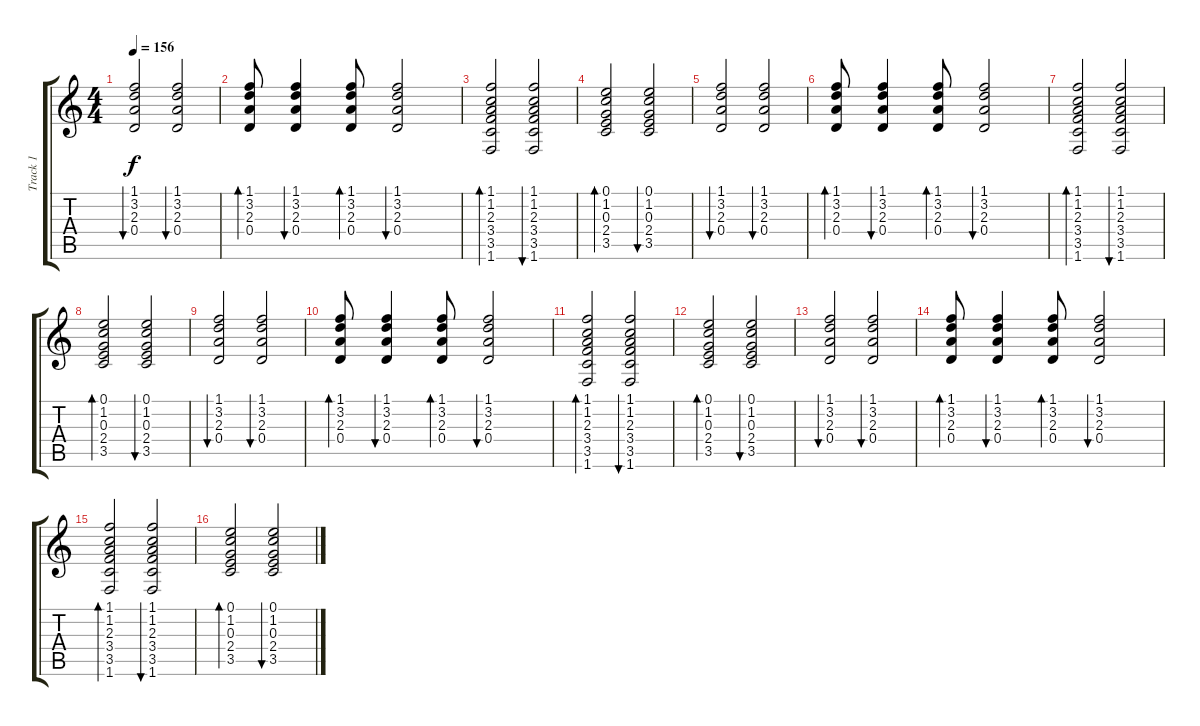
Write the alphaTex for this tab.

\track ("Track 1" "Track 1") {instrument acousticguitarnylon}
\staff {score tabs}
\tuning (E4 B3 G3 D3 A2 E2) {hide}
\ts (4 4)
\tempo 156
\clef g2
\ks c
(1.1 3.2 2.3 0.4).2{bu 60 dy f instrument acousticguitarnylon} (1.1 3.2 2.3 0.4).2{bu 60} |
(1.1 3.2 2.3 0.4).8{bd 60} (1.1 3.2 2.3 0.4).4{bu 60} (1.1 3.2 2.3 0.4).8{bd 60} (1.1 3.2 2.3 0.4).2{bu 60} |
(1.1 1.2 2.3 3.4 3.5 1.6).2{bd 60} (1.1 1.2 2.3 3.4 3.5 1.6).2{bu 60} |
(0.1 1.2 0.3 2.4 3.5).2{bd 60} (0.1 1.2 0.3 2.4 3.5).2{bu 60} |
(1.1 3.2 2.3 0.4).2{bu 60} (1.1 3.2 2.3 0.4).2{bu 60} |
(1.1 3.2 2.3 0.4).8{bd 60} (1.1 3.2 2.3 0.4).4{bu 60} (1.1 3.2 2.3 0.4).8{bd 60} (1.1 3.2 2.3 0.4).2{bu 60} |
(1.1 1.2 2.3 3.4 3.5 1.6).2{bd 60} (1.1 1.2 2.3 3.4 3.5 1.6).2{bu 60} |
(0.1 1.2 0.3 2.4 3.5).2{bd 60} (0.1 1.2 0.3 2.4 3.5).2{bu 60} |
(1.1 3.2 2.3 0.4).2{bu 60} (1.1 3.2 2.3 0.4).2{bu 60} |
(1.1 3.2 2.3 0.4).8{bd 60} (1.1 3.2 2.3 0.4).4{bu 60} (1.1 3.2 2.3 0.4).8{bd 60} (1.1 3.2 2.3 0.4).2{bu 60} |
(1.1 1.2 2.3 3.4 3.5 1.6).2{bd 60} (1.1 1.2 2.3 3.4 3.5 1.6).2{bu 60} |
(0.1 1.2 0.3 2.4 3.5).2{bd 60} (0.1 1.2 0.3 2.4 3.5).2{bu 60} |
(1.1 3.2 2.3 0.4).2{bu 60} (1.1 3.2 2.3 0.4).2{bu 60} |
(1.1 3.2 2.3 0.4).8{bd 60} (1.1 3.2 2.3 0.4).4{bu 60} (1.1 3.2 2.3 0.4).8{bd 60} (1.1 3.2 2.3 0.4).2{bu 60} |
(1.1 1.2 2.3 3.4 3.5 1.6).2{bd 60} (1.1 1.2 2.3 3.4 3.5 1.6).2{bu 60} |
(0.1 1.2 0.3 2.4 3.5).2{bd 60} (0.1 1.2 0.3 2.4 3.5).2{bu 60}
